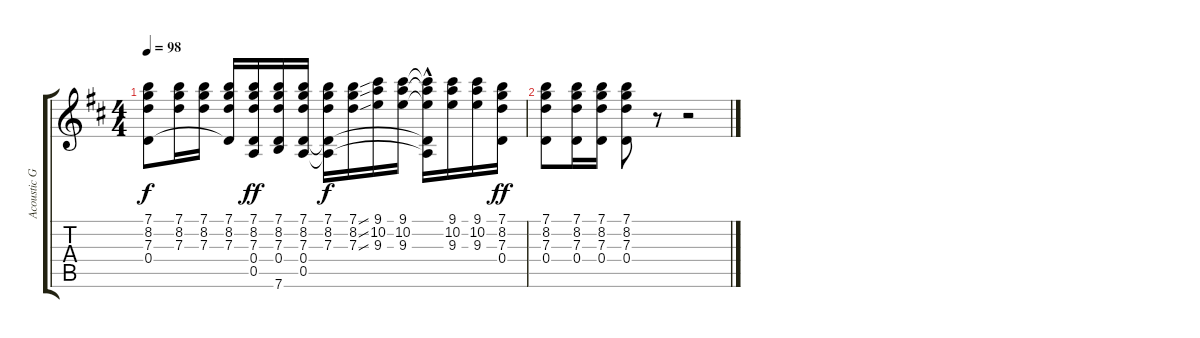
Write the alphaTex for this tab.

\track ("Acoustic Gtr 2" "Acoustic G") {instrument acousticguitarsteel}
\staff {score tabs}
\tuning (E4 B3 G3 D3 A2 E2) {hide}
\ts (4 4)
\tempo 98
\clef g2
\ks d
(7.1 8.2 7.3 0.4).8{dy f} (7.1 8.2 7.3).16 (7.1 8.2 7.3).16 (7.1 8.2 7.3 0.4{t}).16 (7.1 8.2 7.3 0.4 0.5).16{dy ff} (7.1 8.2 7.3 0.4 7.6).16 (7.1 8.2 7.3 0.4 0.5).16 (7.1 8.2 7.3 0.4{t} 0.5{t}).16{dy f} (7.1{ss} 8.2{ss} 7.3{ss}).16 (9.1 10.2 9.3).16 (9.1 10.2 9.3).16 (9.1{t} 10.2{t} 9.3{t} 0.4{hac t} 0.5{hac t}).16 (9.1 10.2 9.3).16 (9.1 10.2 9.3).16 (7.1 8.2 7.3 0.4).16{dy ff} |
(7.1 8.2 7.3 0.4).8 (7.1 8.2 7.3 0.4).16 (7.1 8.2 7.3 0.4).16 (7.1 8.2 7.3 0.4).8 r.8 r.2
